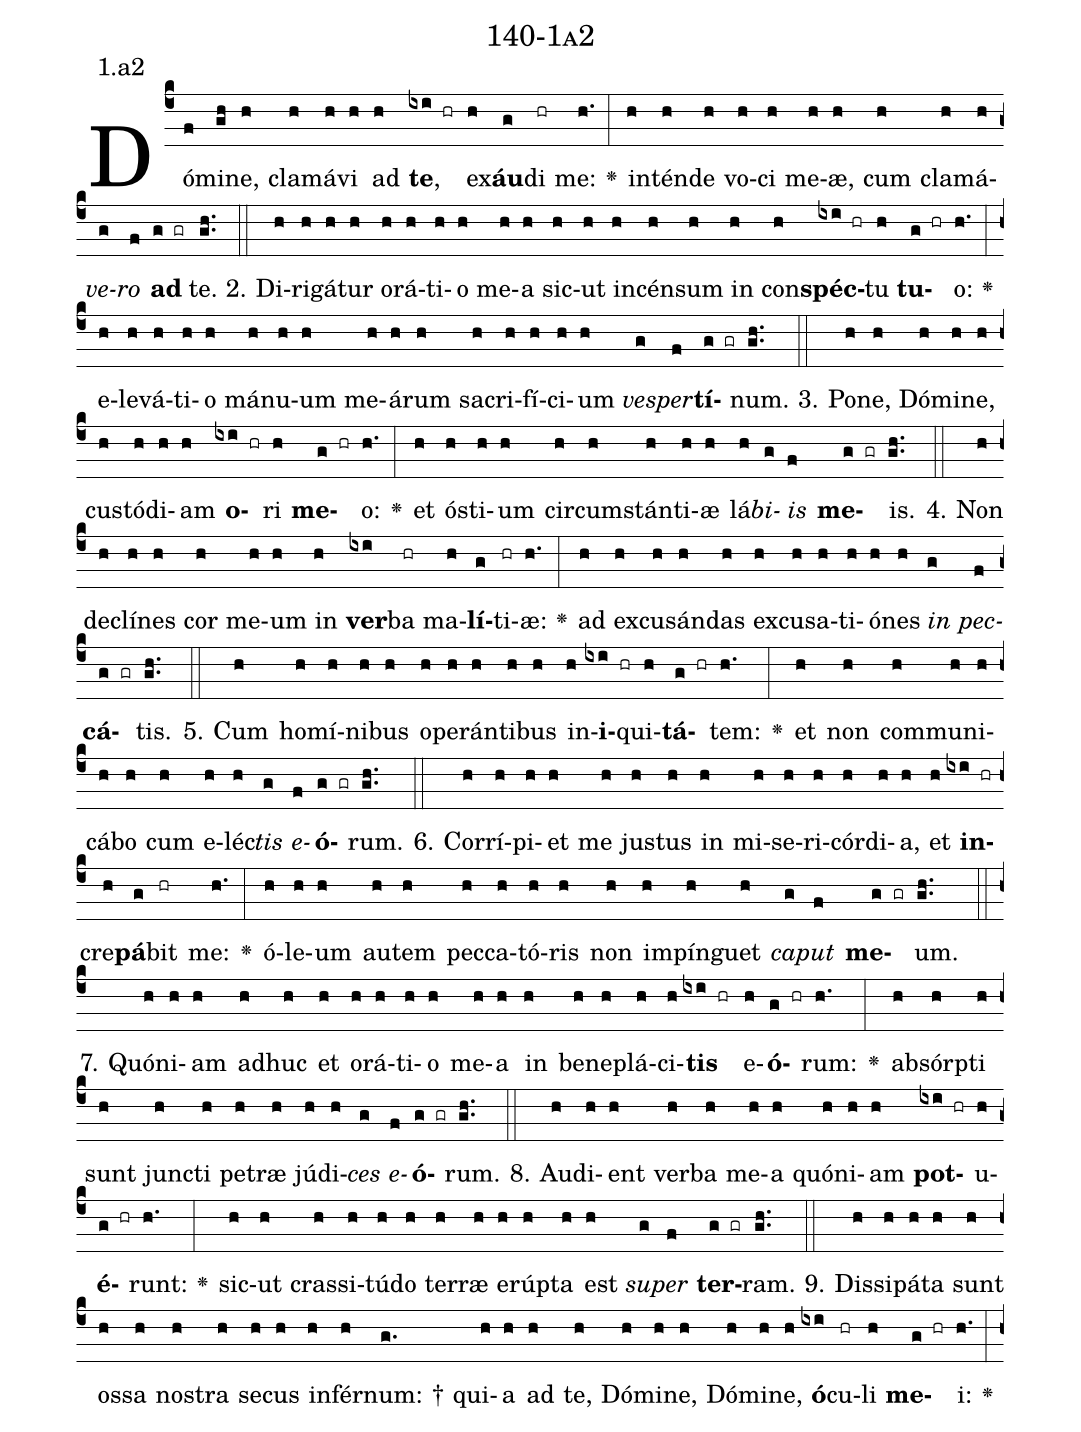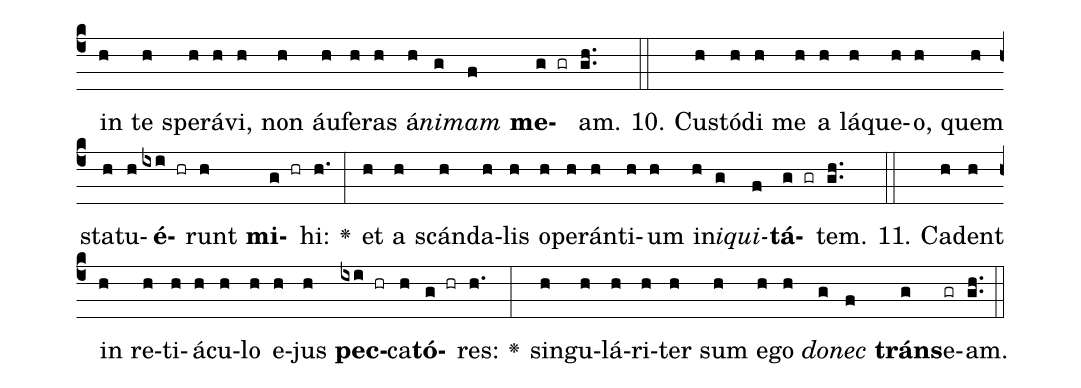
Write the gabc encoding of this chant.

name: 140-1a2;
annotation: 1.a2;
%%
(c4)Dó(f)mi(gh)ne,(h) cla(h)má(h)vi(h) ad(h) <b>te</b>,(ixi hr) ex(h)<b>áu</b>(g)di(hr) me:(h.) <v>\greheightstar</v>(:) in(h)tén(h)de(h) vo(h)ci(h) me(h)æ,(h) cum(h) cla(h)má(h)<i>ve</i>(g)<i>ro</i>(f) <b>ad</b>(g gr) te.(gh..) (::)
2. Di(h)ri(h)gá(h)tur(h) o(h)rá(h)ti(h)o(h) me(h)a(h) sic(h)ut(h) in(h)cén(h)sum(h) in(h) con(h)<b>spéc</b>(ixi hr)tu(h) <b>tu</b>(g hr)o:(h.) <v>\greheightstar</v>(:) e(h)le(h)vá(h)ti(h)o(h) má(h)nu(h)um(h) me(h)á(h)rum(h) sa(h)cri(h)fí(h)ci(h)um(h) <i>ves</i>(g)<i>per</i>(f)<b>tí</b>(g gr)num.(gh..) (::)
3. Po(h)ne,(h) Dó(h)mi(h)ne,(h) cus(h)tó(h)di(h)am(h) <b>o</b>(ixi hr)ri(h) <b>me</b>(g hr)o:(h.) <v>\greheightstar</v>(:) et(h) ós(h)ti(h)um(h) cir(h)cum(h)stán(h)ti(h)æ(h) lá(h)<i>bi</i>(g)<i>is</i>(f) <b>me</b>(g gr)is.(gh..) (::)
4. Non(h) de(h)clí(h)nes(h) cor(h) me(h)um(h) in(h) <b>ver</b>(ixi)ba(hr) ma(h)<b>lí</b>(g)ti(hr)æ:(h.) <v>\greheightstar</v>(:) ad(h) ex(h)cu(h)sán(h)das(h) ex(h)cu(h)sa(h)ti(h)ó(h)nes(h) <i>in</i>(g) <i>pec</i>(f)<b>cá</b>(g gr)tis.(gh..) (::)
5. Cum(h) ho(h)mí(h)ni(h)bus(h) o(h)pe(h)rán(h)ti(h)bus(h) in(h)<b>i</b>(ixi hr)qui(h)<b>tá</b>(g hr)tem:(h.) <v>\greheightstar</v>(:) et(h) non(h) com(h)mu(h)ni(h)cá(h)bo(h) cum(h) e(h)léc(h)<i>tis</i>(g) <i>e</i>(f)<b>ó</b>(g gr)rum.(gh..) (::)
6. Cor(h)rí(h)pi(h)et(h) me(h) jus(h)tus(h) in(h) mi(h)se(h)ri(h)cór(h)di(h)a,(h) et(h) <b>in</b>(ixi hr)cre(h)<b>pá</b>(g)bit(hr) me:(h.) <v>\greheightstar</v>(:) ó(h)le(h)um(h) au(h)tem(h) pec(h)ca(h)tó(h)ris(h) non(h) im(h)pín(h)guet(h) <i>ca</i>(g)<i>put</i>(f) <b>me</b>(g gr)um.(gh..) (::)
7. Quón(h)i(h)am(h) ad(h)huc(h) et(h) o(h)rá(h)ti(h)o(h) me(h)a(h) in(h) be(h)ne(h)plá(h)ci(h)<b>tis</b>(ixi hr) e(h)<b>ó</b>(g hr)rum:(h.) <v>\greheightstar</v>(:) ab(h)sórp(h)ti(h) sunt(h) junc(h)ti(h) pe(h)træ(h) jú(h)di(h)<i>ces</i>(g) <i>e</i>(f)<b>ó</b>(g gr)rum.(gh..) (::)
8. Au(h)di(h)ent(h) ver(h)ba(h) me(h)a(h) quón(h)i(h)am(h) <b>pot</b>(ixi hr)u(h)<b>é</b>(g hr)runt:(h.) <v>\greheightstar</v>(:) sic(h)ut(h) cras(h)si(h)tú(h)do(h) ter(h)ræ(h) e(h)rúp(h)ta(h) est(h) <i>su</i>(g)<i>per</i>(f) <b>ter</b>(g gr)ram.(gh..) (::)
9. Dis(h)si(h)pá(h)ta(h) sunt(h) os(h)sa(h) nos(h)tra(h) se(h)cus(h) in(h)fér(h)num: †(g.) qui(h)a(h) ad(h) te,(h) Dó(h)mi(h)ne,(h) Dó(h)mi(h)ne,(h) <b>ó</b>(ixi)cu(hr)li(h) <b>me</b>(g hr)i:(h.) <v>\greheightstar</v>(:) in(h) te(h) spe(h)rá(h)vi,(h) non(h) áu(h)fe(h)ras(h) á(h)<i>ni</i>(g)<i>mam</i>(f) <b>me</b>(g gr)am.(gh..) (::)
10. Cus(h)tó(h)di(h) me(h) a(h) lá(h)que(h)o,(h) quem(h) sta(h)tu(h)<b>é</b>(ixi hr)runt(h) <b>mi</b>(g hr)hi:(h.) <v>\greheightstar</v>(:) et(h) a(h) scán(h)da(h)lis(h) o(h)pe(h)rán(h)ti(h)um(h) in(h)<i>i</i>(g)<i>qui</i>(f)<b>tá</b>(g gr)tem.(gh..) (::)
11. Ca(h)dent(h) in(h) re(h)ti(h)á(h)cu(h)lo(h) e(h)jus(h) <b>pec</b>(ixi hr)ca(h)<b>tó</b>(g hr)res:(h.) <v>\greheightstar</v>(:) sin(h)gu(h)lá(h)ri(h)ter(h) sum(h) e(h)go(h) <i>do</i>(g)<i>nec</i>(f) <b>tráns</b>(g)e(gr)am.(gh..) (::)
